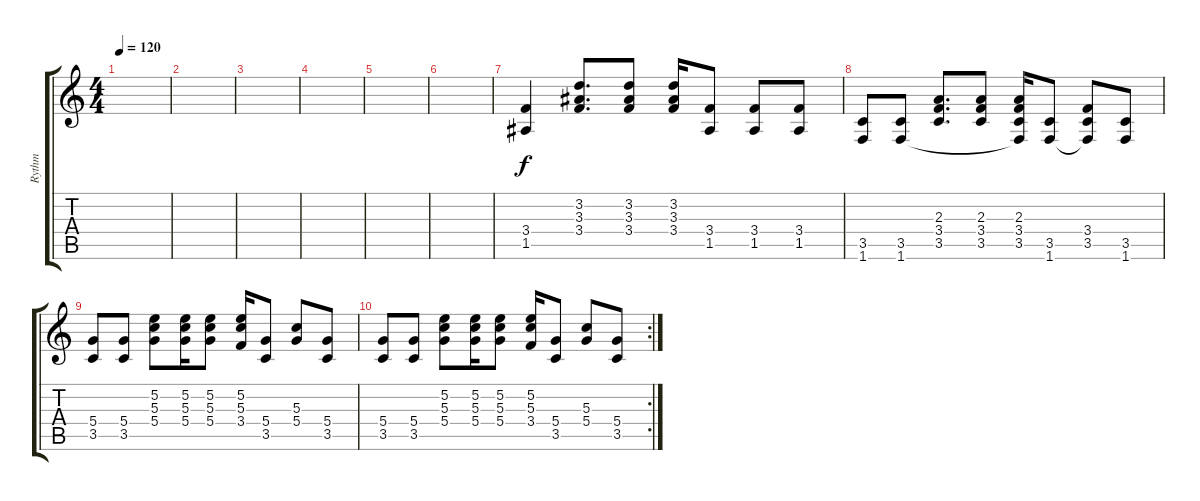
\track ("Rythm" "Rythm") {instrument electricguitarclean}
\staff {score tabs}
\tuning (E4 B3 G3 D3 A2 E2) {hide}
\ts (4 4)
\tempo 120
\clef g2
\ks c
|
|
|
|
|
|
(3.4 1.5).4 (3.2 3.3 3.4).8{d} (3.2 3.3 3.4).8 (3.2 3.3 3.4).16 (3.4 1.5).8 (3.4 1.5).8 (3.4 1.5).8 |
(3.5 1.6).8 (3.5 1.6).8 (2.3 3.4 3.5).8{d} (2.3 3.4 3.5).8 (2.3 3.4 3.5 1.6{t}).16 (3.5 1.6).8 (3.4 3.5 1.6{t}).8 (3.5 1.6).8 |
(5.4 3.5).8 (5.4 3.5).8 (5.2 5.3 5.4).8 (5.2 5.3 5.4).16 (5.2 5.3 5.4).8 (5.2 5.3 3.4).16 (5.4 3.5).8 (5.3 5.4).8 (5.4 3.5).8 |
\rc 2
(5.4 3.5).8 (5.4 3.5).8 (5.2 5.3 5.4).8 (5.2 5.3 5.4).16 (5.2 5.3 5.4).8 (5.2 5.3 3.4).16 (5.4 3.5).8 (5.3 5.4).8 (5.4 3.5).8
